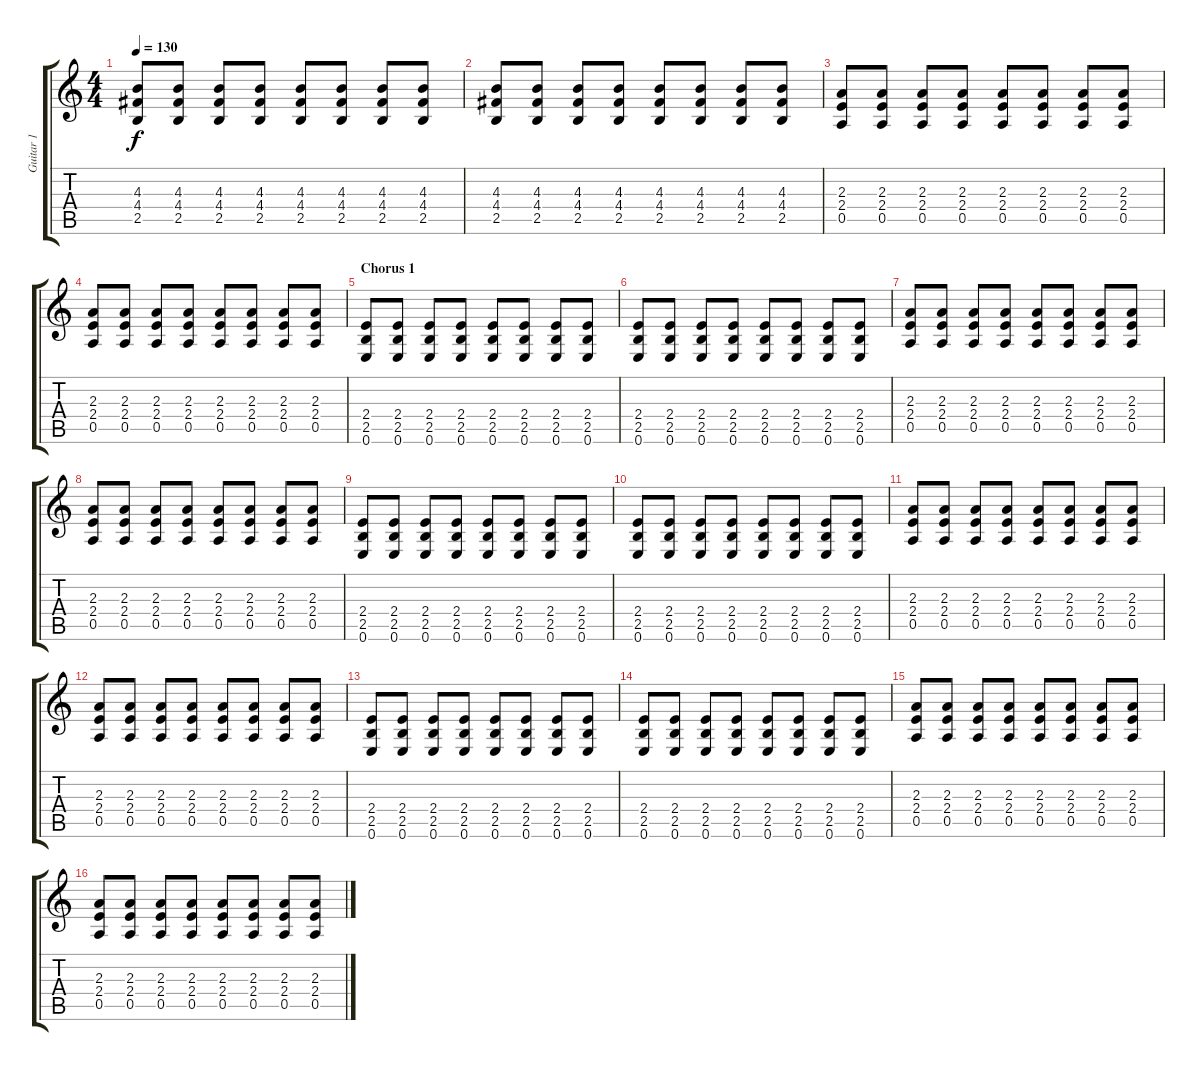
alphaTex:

\track ("Guitar 1" "Guitar 1") {instrument acousticguitarsteel}
\staff {score tabs}
\tuning (E4 B3 G3 D3 A2 E2) {hide}
\ts (4 4)
\tempo 130
\clef g2
\ks c
(4.3 4.4 2.5).8{dy f} (4.3 4.4 2.5).8 (4.3 4.4 2.5).8 (4.3 4.4 2.5).8 (4.3 4.4 2.5).8 (4.3 4.4 2.5).8 (4.3 4.4 2.5).8 (4.3 4.4 2.5).8 |
(4.3 4.4 2.5).8 (4.3 4.4 2.5).8 (4.3 4.4 2.5).8 (4.3 4.4 2.5).8 (4.3 4.4 2.5).8 (4.3 4.4 2.5).8 (4.3 4.4 2.5).8 (4.3 4.4 2.5).8 |
(2.3 2.4 0.5).8 (2.3 2.4 0.5).8 (2.3 2.4 0.5).8 (2.3 2.4 0.5).8 (2.3 2.4 0.5).8 (2.3 2.4 0.5).8 (2.3 2.4 0.5).8 (2.3 2.4 0.5).8 |
(2.3 2.4 0.5).8 (2.3 2.4 0.5).8 (2.3 2.4 0.5).8 (2.3 2.4 0.5).8 (2.3 2.4 0.5).8 (2.3 2.4 0.5).8 (2.3 2.4 0.5).8 (2.3 2.4 0.5).8 |
\section ("" "Chorus 1")
(2.4 2.5 0.6).8{instrument overdrivenguitar} (2.4 2.5 0.6).8 (2.4 2.5 0.6).8 (2.4 2.5 0.6).8 (2.4 2.5 0.6).8 (2.4 2.5 0.6).8 (2.4 2.5 0.6).8 (2.4 2.5 0.6).8 |
(2.4 2.5 0.6).8 (2.4 2.5 0.6).8 (2.4 2.5 0.6).8 (2.4 2.5 0.6).8 (2.4 2.5 0.6).8 (2.4 2.5 0.6).8 (2.4 2.5 0.6).8 (2.4 2.5 0.6).8 |
(2.3 2.4 0.5).8 (2.3 2.4 0.5).8 (2.3 2.4 0.5).8 (2.3 2.4 0.5).8 (2.3 2.4 0.5).8 (2.3 2.4 0.5).8 (2.3 2.4 0.5).8 (2.3 2.4 0.5).8 |
(2.3 2.4 0.5).8 (2.3 2.4 0.5).8 (2.3 2.4 0.5).8 (2.3 2.4 0.5).8 (2.3 2.4 0.5).8 (2.3 2.4 0.5).8 (2.3 2.4 0.5).8 (2.3 2.4 0.5).8 |
(2.4 2.5 0.6).8 (2.4 2.5 0.6).8 (2.4 2.5 0.6).8 (2.4 2.5 0.6).8 (2.4 2.5 0.6).8 (2.4 2.5 0.6).8 (2.4 2.5 0.6).8 (2.4 2.5 0.6).8 |
(2.4 2.5 0.6).8 (2.4 2.5 0.6).8 (2.4 2.5 0.6).8 (2.4 2.5 0.6).8 (2.4 2.5 0.6).8 (2.4 2.5 0.6).8 (2.4 2.5 0.6).8 (2.4 2.5 0.6).8 |
(2.3 2.4 0.5).8 (2.3 2.4 0.5).8 (2.3 2.4 0.5).8 (2.3 2.4 0.5).8 (2.3 2.4 0.5).8 (2.3 2.4 0.5).8 (2.3 2.4 0.5).8 (2.3 2.4 0.5).8 |
(2.3 2.4 0.5).8 (2.3 2.4 0.5).8 (2.3 2.4 0.5).8 (2.3 2.4 0.5).8 (2.3 2.4 0.5).8 (2.3 2.4 0.5).8 (2.3 2.4 0.5).8 (2.3 2.4 0.5).8 |
(2.4 2.5 0.6).8 (2.4 2.5 0.6).8 (2.4 2.5 0.6).8 (2.4 2.5 0.6).8 (2.4 2.5 0.6).8 (2.4 2.5 0.6).8 (2.4 2.5 0.6).8 (2.4 2.5 0.6).8 |
(2.4 2.5 0.6).8 (2.4 2.5 0.6).8 (2.4 2.5 0.6).8 (2.4 2.5 0.6).8 (2.4 2.5 0.6).8 (2.4 2.5 0.6).8 (2.4 2.5 0.6).8 (2.4 2.5 0.6).8 |
(2.3 2.4 0.5).8 (2.3 2.4 0.5).8 (2.3 2.4 0.5).8 (2.3 2.4 0.5).8 (2.3 2.4 0.5).8 (2.3 2.4 0.5).8 (2.3 2.4 0.5).8 (2.3 2.4 0.5).8 |
(2.3 2.4 0.5).8 (2.3 2.4 0.5).8 (2.3 2.4 0.5).8 (2.3 2.4 0.5).8 (2.3 2.4 0.5).8 (2.3 2.4 0.5).8 (2.3 2.4 0.5).8 (2.3 2.4 0.5).8
